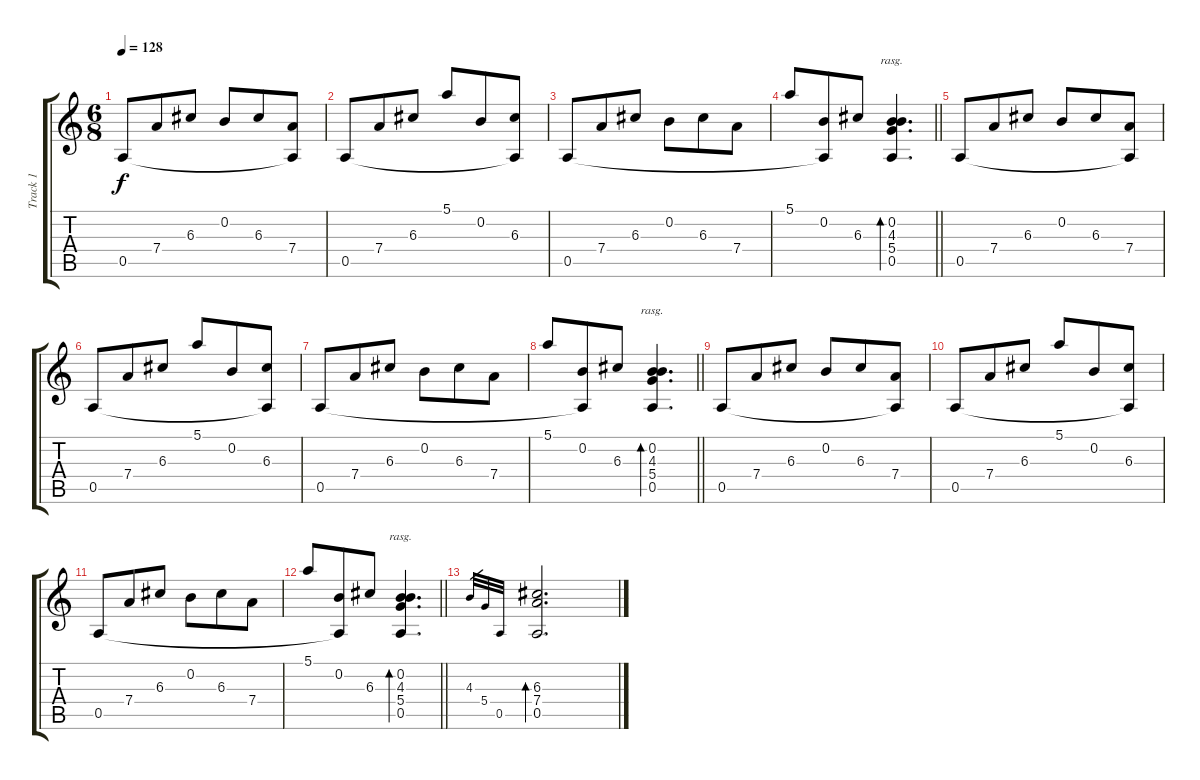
\track ("Track 1" "Track 1") {instrument acousticguitarsteel}
\staff {score tabs}
\tuning (E4 B3 G3 D3 A2 E2) {hide}
\ts (6 8)
\tempo 128
\clef g2
\ks aminor
0.5.8{dy f} 7.4.8 6.3.8 0.2.8 6.3.8 (7.4 0.5{t}).8 |
0.5.8 7.4.8 6.3.8 5.1.8 0.2.8 (6.3 0.5{t}).8 |
0.5.8 7.4.8 6.3.8 0.2.8 6.3.8 7.4.8 |
\barLineRight lightlight
5.1.8 (0.2 0.5{t}).8 6.3.8 (0.2 4.3 5.4 0.5).4{d bd 60 rasg ii} |
0.5.8 7.4.8 6.3.8 0.2.8 6.3.8 (7.4 0.5{t}).8 |
0.5.8 7.4.8 6.3.8 5.1.8 0.2.8 (6.3 0.5{t}).8 |
0.5.8 7.4.8 6.3.8 0.2.8 6.3.8 7.4.8 |
\barLineRight lightlight
5.1.8 (0.2 0.5{t}).8 6.3.8 (0.2 4.3 5.4 0.5).4{d bd 60 rasg ii} |
0.5.8 7.4.8 6.3.8 0.2.8 6.3.8 (7.4 0.5{t}).8 |
0.5.8 7.4.8 6.3.8 5.1.8 0.2.8 (6.3 0.5{t}).8 |
0.5.8 7.4.8 6.3.8 0.2.8 6.3.8 7.4.8 |
\barLineRight lightlight
5.1.8 (0.2 0.5{t}).8 6.3.8 (0.2 4.3 5.4 0.5).4{d bd 60 rasg ii} |
4.3.32{gr} 5.4.32{gr} 0.5.32{gr} (6.3 7.4 0.5).2{d bd 120}
